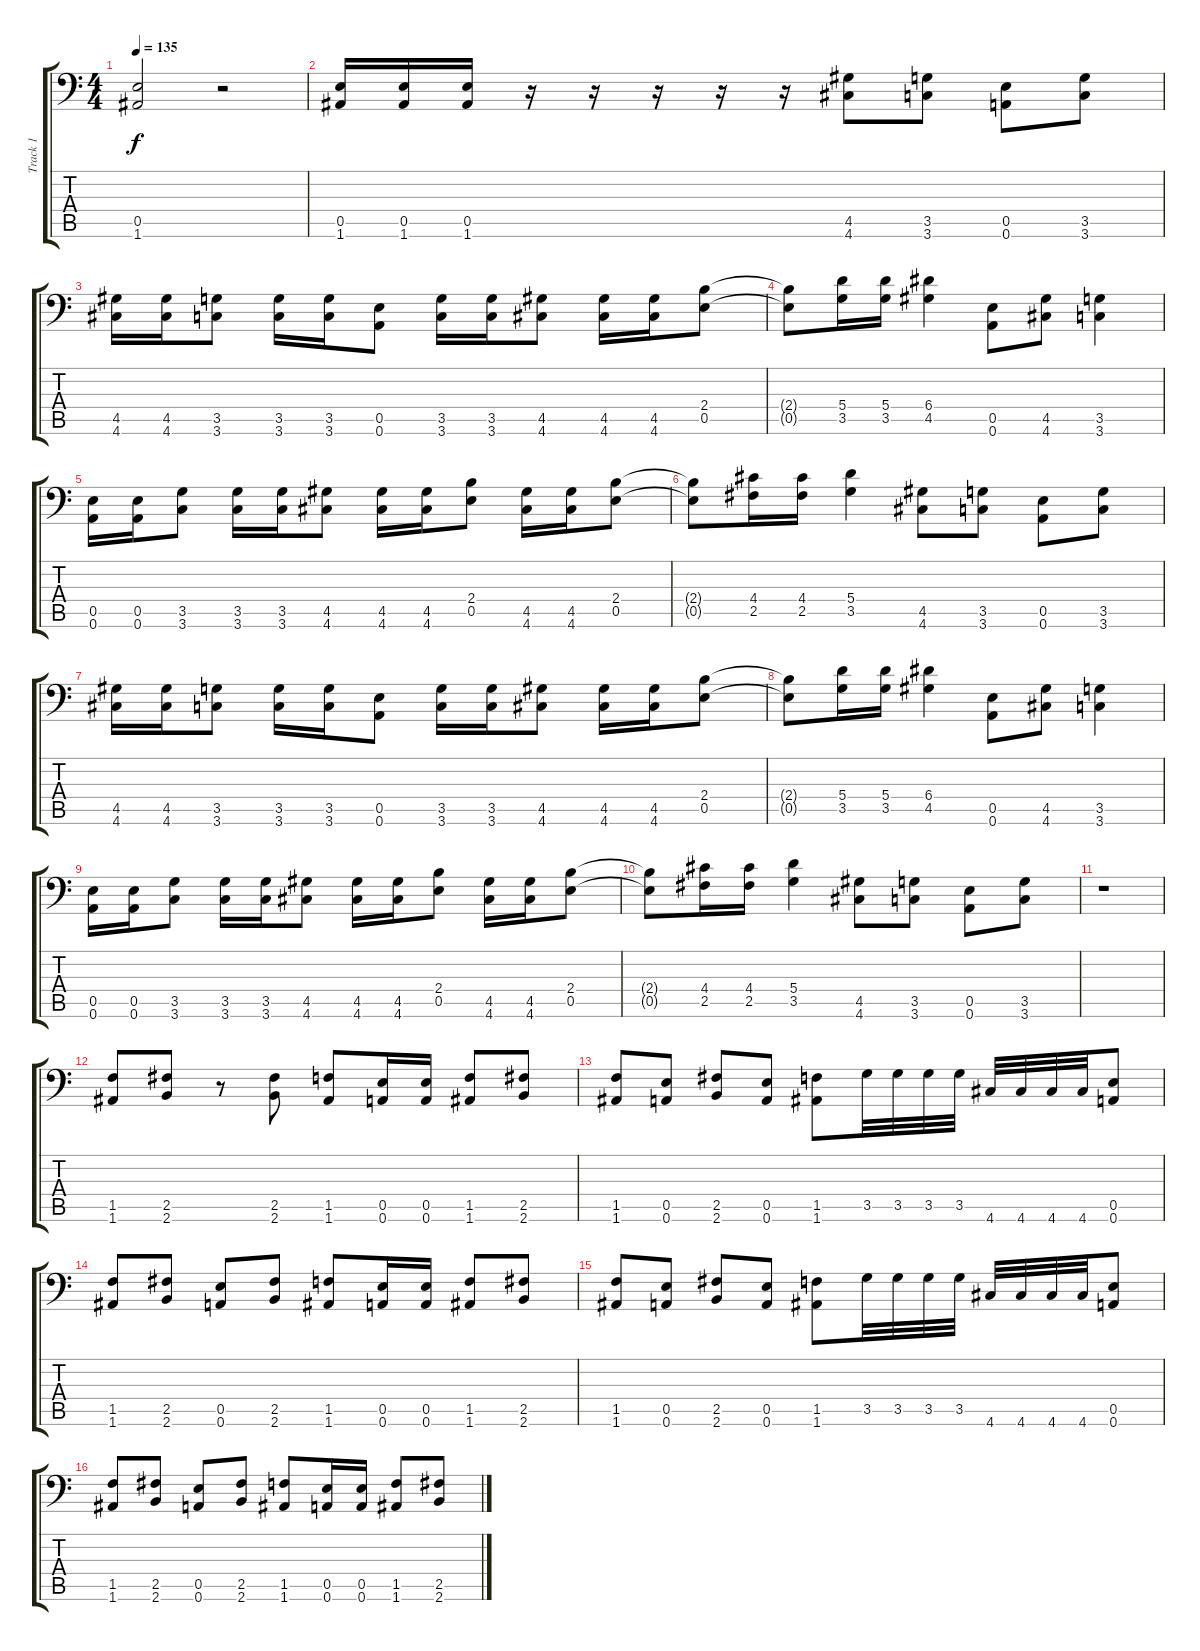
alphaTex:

\track ("Track 1" "Track 1") {instrument distortionguitar}
\staff {score tabs}
\tuning (B3 Gb3 D3 A2 E2 A1) {hide}
\ts (4 4)
\tempo 135
\clef f4
\ks c
(0.5 1.6).2{dy f} r.2 |
(0.5 1.6).16 (0.5 1.6).16 (0.5 1.6).16 r.16 r.16 r.16 r.16 r.16 (4.5 4.6).8 (3.5 3.6).8 (0.5 0.6).8 (3.5 3.6).8 |
(4.5 4.6).16 (4.5 4.6).16 (3.5 3.6).8 (3.5 3.6).16 (3.5 3.6).16 (0.5 0.6).8 (3.5 3.6).16 (3.5 3.6).16 (4.5 4.6).8 (4.5 4.6).16 (4.5 4.6).16 (2.4 0.5).8 |
(2.4{t} 0.5{t}).8 (5.4 3.5).16 (5.4 3.5).16 (6.4 4.5).4 (0.5 0.6).8 (4.5 4.6).8 (3.5 3.6).4 |
(0.5 0.6).16 (0.5 0.6).16 (3.5 3.6).8 (3.5 3.6).16 (3.5 3.6).16 (4.5 4.6).8 (4.5 4.6).16 (4.5 4.6).16 (2.4 0.5).8 (4.5 4.6).16 (4.5 4.6).16 (2.4 0.5).8 |
(2.4{t} 0.5{t}).8 (4.4 2.5).16 (4.4 2.5).16 (5.4 3.5).4 (4.5 4.6).8 (3.5 3.6).8 (0.5 0.6).8 (3.5 3.6).8 |
(4.5 4.6).16 (4.5 4.6).16 (3.5 3.6).8 (3.5 3.6).16 (3.5 3.6).16 (0.5 0.6).8 (3.5 3.6).16 (3.5 3.6).16 (4.5 4.6).8 (4.5 4.6).16 (4.5 4.6).16 (2.4 0.5).8 |
(2.4{t} 0.5{t}).8 (5.4 3.5).16 (5.4 3.5).16 (6.4 4.5).4 (0.5 0.6).8 (4.5 4.6).8 (3.5 3.6).4 |
(0.5 0.6).16 (0.5 0.6).16 (3.5 3.6).8 (3.5 3.6).16 (3.5 3.6).16 (4.5 4.6).8 (4.5 4.6).16 (4.5 4.6).16 (2.4 0.5).8 (4.5 4.6).16 (4.5 4.6).16 (2.4 0.5).8 |
(2.4{t} 0.5{t}).8 (4.4 2.5).16 (4.4 2.5).16 (5.4 3.5).4 (4.5 4.6).8 (3.5 3.6).8 (0.5 0.6).8 (3.5 3.6).8 |
r.1 |
(1.5 1.6).8 (2.5 2.6).8 r.8 (2.5 2.6).8 (1.5 1.6).8 (0.5 0.6).16 (0.5 0.6).16 (1.5 1.6).8 (2.5 2.6).8 |
(1.5 1.6).8 (0.5 0.6).8 (2.5 2.6).8 (0.5 0.6).8 (1.5 1.6).8 3.5.32 3.5.32 3.5.32 3.5.32 4.6.32 4.6.32 4.6.32 4.6.32 (0.5 0.6).8 |
(1.5 1.6).8 (2.5 2.6).8 (0.5 0.6).8 (2.5 2.6).8 (1.5 1.6).8 (0.5 0.6).16 (0.5 0.6).16 (1.5 1.6).8 (2.5 2.6).8 |
(1.5 1.6).8 (0.5 0.6).8 (2.5 2.6).8 (0.5 0.6).8 (1.5 1.6).8 3.5.32 3.5.32 3.5.32 3.5.32 4.6.32 4.6.32 4.6.32 4.6.32 (0.5 0.6).8 |
(1.5 1.6).8 (2.5 2.6).8 (0.5 0.6).8 (2.5 2.6).8 (1.5 1.6).8 (0.5 0.6).16 (0.5 0.6).16 (1.5 1.6).8 (2.5 2.6).8
